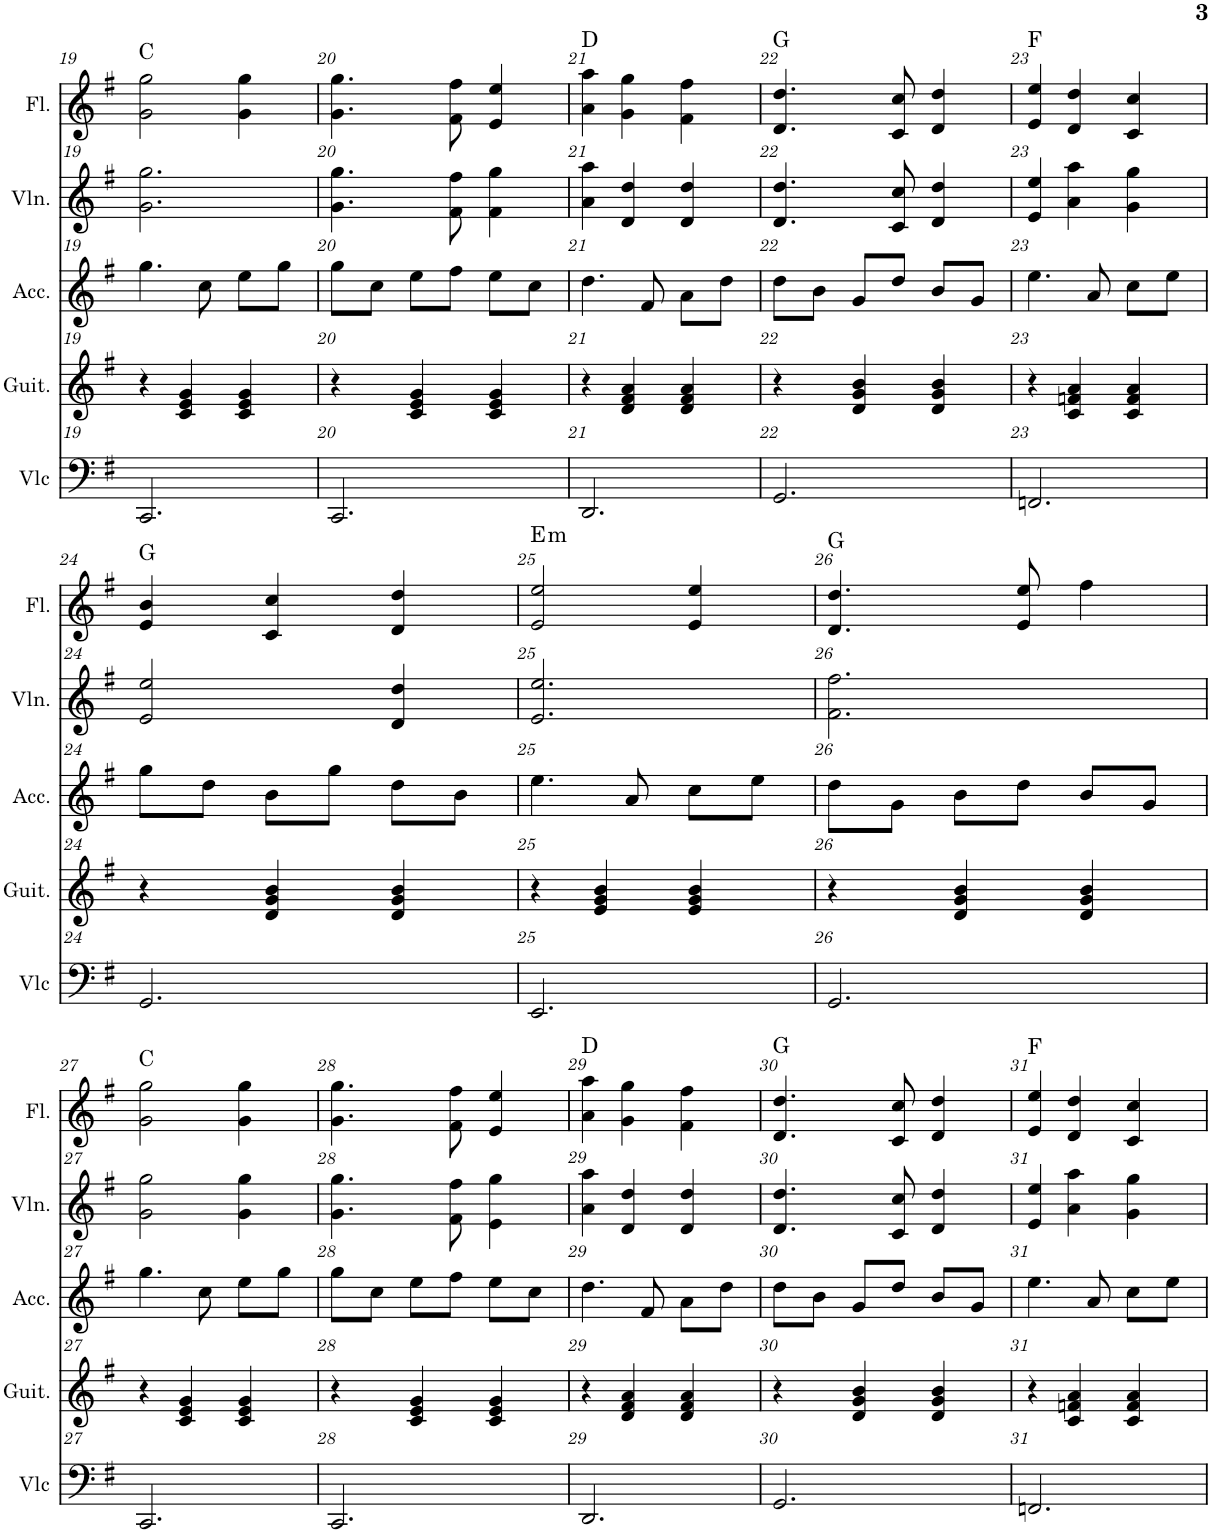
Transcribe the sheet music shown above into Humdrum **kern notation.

**kern	**kern	**kern	**kern	**kern	**harte
*part5	*part4	*part3	*part2	*part1	*part1
*staff5	*staff4	*staff3	*staff2	*staff1	*
*I"Cello	*I"Guit	*I"Acc	*I"Violon	*I"Fl	*
*	*I'Guit.	*I'Acc.	*I'Vln.	*I'Fl.	*
!!LO:PB:g=z
*clefF4	*clefG2	*clefG2	*clefG2	*clefG2	*
*k[f#]	*k[f#]	*k[f#]	*k[f#]	*k[f#]	*
*M3/4	*M3/4	*M3/4	*M3/4	*M3/4	*
=19	=19	=19	=19	=19	=19
2.CC/	4r	4.gg\	2.g\ 2.gg\	2g\ 2gg\	C:maj
.	4c/ 4e/ 4g/	.	.	.	.
.	.	8cc\	.	.	.
.	4c/ 4e/ 4g/	8ee\L	.	4g\ 4gg\	.
.	.	8gg\J	.	.	.
=20	=20	=20	=20	=20	=20
2.CC/	4r	8gg\L	4.g\ 4.gg\	4.g\ 4.gg\	.
.	.	8cc\J	.	.	.
.	4c/ 4e/ 4g/	8ee\L	.	.	.
.	.	8ff#\J	8f#\ 8ff#\	8f#\ 8ff#\	.
.	4c/ 4e/ 4g/	8ee\L	4f#\ 4gg\	4e/ 4ee/	.
.	.	8cc\J	.	.	.
=21	=21	=21	=21	=21	=21
2.DD/	4r	4.dd\	4a\ 4aa\	4a\ 4aa\	D:maj
.	4d/ 4f#/ 4a/	.	4d/ 4dd/	4g\ 4gg\	.
.	.	8f#/	.	.	.
.	4d/ 4f#/ 4a/	8a\L	4d/ 4dd/	4f#\ 4ff#\	.
.	.	8dd\J	.	.	.
=22	=22	=22	=22	=22	=22
2.GG/	4r	8dd\L	4.d/ 4.dd/	4.d/ 4.dd/	G:maj
.	.	8b\J	.	.	.
.	4d/ 4g/ 4b/	8g/L	.	.	.
.	.	8dd/J	8c/ 8cc/	8c/ 8cc/	.
.	4d/ 4g/ 4b/	8b/L	4d/ 4dd/	4d/ 4dd/	.
.	.	8g/J	.	.	.
=23	=23	=23	=23	=23	=23
2.FFn/	4r	4.ee\	4e/ 4ee/	4e/ 4ee/	F:maj
.	4c/ 4fn/ 4a/	.	4a\ 4aa\	4d/ 4dd/	.
.	.	8a/	.	.	.
.	4c/ 4f/ 4a/	8cc\L	4g\ 4gg\	4c/ 4cc/	.
.	.	8ee\J	.	.	.
!!LO:LB:g=z
=24	=24	=24	=24	=24	=24
2.GG/	4r	8gg\L	2e/ 2ee/	4e/ 4b/	G:maj
.	.	8dd\J	.	.	.
.	4d/ 4g/ 4b/	8b\L	.	4c/ 4cc/	.
.	.	8gg\J	.	.	.
.	4d/ 4g/ 4b/	8dd\L	4d/ 4dd/	4d/ 4dd/	.
.	.	8b\J	.	.	.
=25	=25	=25	=25	=25	=25
!	!	!	!	!	!LO:H:kt=m
2.EE/	4r	4.ee\	2.e/ 2.ee/	2e/ 2ee/	E:min
.	4e/ 4g/ 4b/	.	.	.	.
.	.	8a/	.	.	.
.	4e/ 4g/ 4b/	8cc\L	.	4e/ 4ee/	.
.	.	8ee\J	.	.	.
=26	=26	=26	=26	=26	=26
2.GG/	4r	8dd\L	2.f#\ 2.ff#\	4.d/ 4.dd/	G:maj
.	.	8g\J	.	.	.
.	4d/ 4g/ 4b/	8b\L	.	.	.
.	.	8dd\J	.	8e/ 8ee/	.
.	4d/ 4g/ 4b/	8b/L	.	4ff#\	.
.	.	8g/J	.	.	.
!!LO:LB:g=z
=27	=27	=27	=27	=27	=27
2.CC/	4r	4.gg\	2g\ 2gg\	2g\ 2gg\	C:maj
.	4c/ 4e/ 4g/	.	.	.	.
.	.	8cc\	.	.	.
.	4c/ 4e/ 4g/	8ee\L	4g\ 4gg\	4g\ 4gg\	.
.	.	8gg\J	.	.	.
=28	=28	=28	=28	=28	=28
2.CC/	4r	8gg\L	4.g\ 4.gg\	4.g\ 4.gg\	.
.	.	8cc\J	.	.	.
.	4c/ 4e/ 4g/	8ee\L	.	.	.
.	.	8ff#\J	8f#\ 8ff#\	8f#\ 8ff#\	.
.	4c/ 4e/ 4g/	8ee\L	4e\ 4gg\	4e/ 4ee/	.
.	.	8cc\J	.	.	.
=29	=29	=29	=29	=29	=29
2.DD/	4r	4.dd\	4a\ 4aa\	4a\ 4aa\	D:maj
.	4d/ 4f#/ 4a/	.	4d/ 4dd/	4g\ 4gg\	.
.	.	8f#/	.	.	.
.	4d/ 4f#/ 4a/	8a\L	4d/ 4dd/	4f#\ 4ff#\	.
.	.	8dd\J	.	.	.
=30	=30	=30	=30	=30	=30
2.GG/	4r	8dd\L	4.d/ 4.dd/	4.d/ 4.dd/	G:maj
.	.	8b\J	.	.	.
.	4d/ 4g/ 4b/	8g/L	.	.	.
.	.	8dd/J	8c/ 8cc/	8c/ 8cc/	.
.	4d/ 4g/ 4b/	8b/L	4d/ 4dd/	4d/ 4dd/	.
.	.	8g/J	.	.	.
=31	=31	=31	=31	=31	=31
2.FFn/	4r	4.ee\	4e/ 4ee/	4e/ 4ee/	F:maj
.	4c/ 4fn/ 4a/	.	4a\ 4aa\	4d/ 4dd/	.
.	.	8a/	.	.	.
.	4c/ 4f/ 4a/	8cc\L	4g\ 4gg\	4c/ 4cc/	.
.	.	8ee\J	.	.	.
=	=	=	=	=	=
*-	*-	*-	*-	*-	*-
